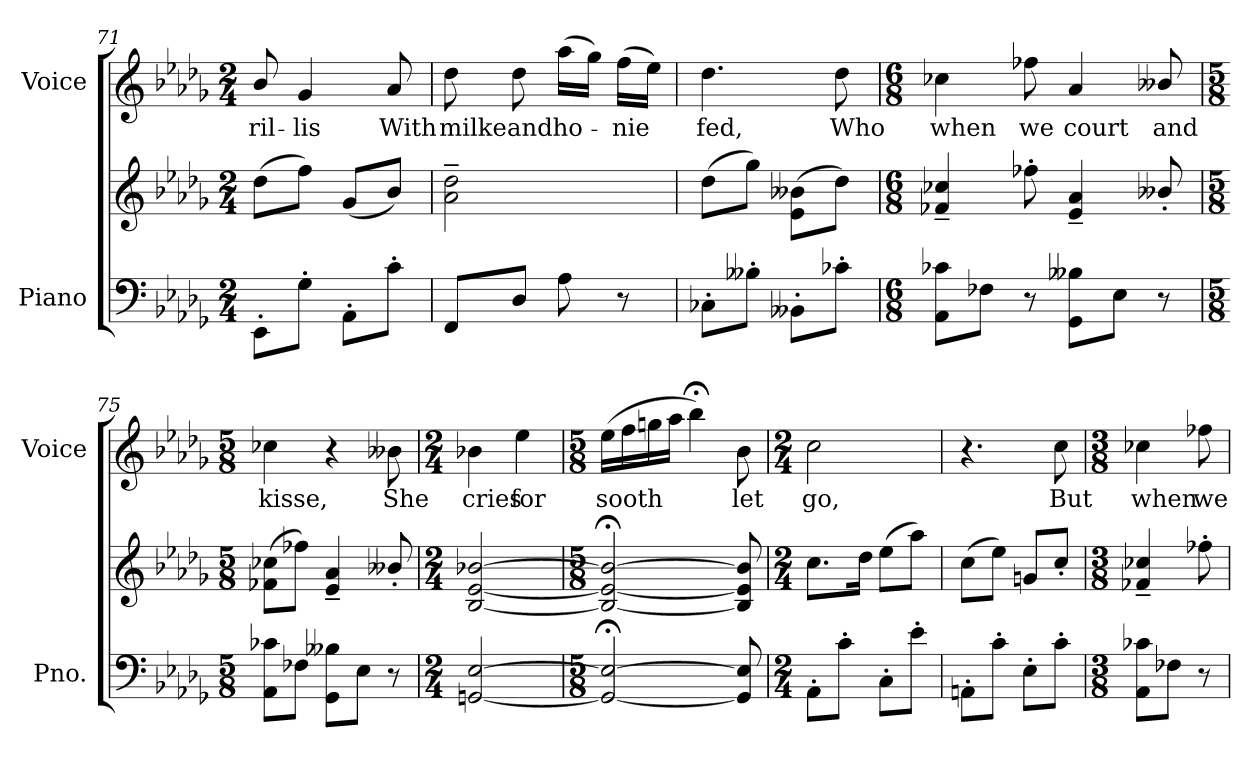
**kern	**kern	**kern	**text
*part2	*part2	*part1	*part1
*staff3	*staff2	*staff1	*staff1
*I"Piano	*	*I"Voice	*
*I'Pno.	*	*I'Voice	*
*clefF4	*clefG2	*clefG2	*
*k[b-e-a-d-g-]	*k[b-e-a-d-g-]	*k[b-e-a-d-g-]	*
*D-:	*D-:	*D-:	*
*M2/4	*M2/4	*M2/4	*
=71	=71	=71	=71
!	!	!	!LO:LY:b:color=#000000
8EE-'i\L	(8dd-i\L	8b-i/	-ril-
!	!	!	!LO:LY:b:color=#000000
8G-'i\J	8ffi\J)	4g-i/	-lis
8AA-'i\L	(8g-i/L	.	.
!	!	!	!LO:LY:b:color=#000000
8c'i\J	8b-i/J)	8a-i/	With
!!LO:PB:g=z
=72	=72	=72	=72
!	!	!	!LO:LY:b:color=#000000
8FFi/L	2a-i\~ 2dd-i~	8dd-i\	milke
!	!	!	!LO:LY:b:color=#000000
8D-i/J	.	8dd-i\	and
!	!	!	!LO:LY:b:color=#000000
8A-i\	.	(16aa-i\LL	ho-
.	.	16gg-i\JJ)	.
!	!	!	!LO:LY:b:color=#000000
8r	.	(16ffi\LL	-nie
.	.	16ee-i\JJ)	.
=73	=73	=73	=73
!	!	!	!LO:LY:b:color=#000000
8C-X'i\L	(8dd-i\L	4.dd-i\	fed,
8B--X'i\J	8gg-i\J)	.	.
8BB--X'i\L	(8e-i\ 8b--XiL	.	.
!	!	!	!LO:LY:b:color=#000000
8c-X'i\J	8dd-i\J)	8dd-i\	Who
=74	=74	=74	=74
*M6/8	*M6/8	*M6/8	*
!	!	!	!LO:LY:b:color=#000000
8AA-i\ 8c-XiL	4f-Xi/~ 4cc-Xi~	4cc-Xi\	when
8F-Xi\J	.	.	.
!	!	!	!LO:LY:b:color=#000000
8r	8ff-X'i\	8ff-Xi\	we
!	!	!	!LO:LY:b:color=#000000
8GG-i\ 8B--XiL	4e-i/~ 4a-i~	4a-i/	court
8E-i\J	.	.	.
!	!	!	!LO:LY:b:color=#000000
8r	8b--X'i/	8b--Xi/	and
=75	=75	=75	=75
*M5/8	*M5/8	*M5/8	*
!	!	!	!LO:LY:b:color=#000000
8AA-i\ 8c-XiL	(8f-Xi\ 8cc-XiL	4cc-Xi\	kisse,
8F-Xi\J	8ff-Xi\J)	.	.
8GG-i\ 8B--XiL	4e-i/~ 4a-i~	4r	.
8E-i\J	.	.	.
!	!	!	!LO:LY:b:color=#000000
8r	8b--X'i/	8b--Xi\	She
!!LO:LB:g=z
=76	=76	=76	=76
*M2/4	*M2/4	*M2/4	*
!	!	!	!LO:LY:b:color=#000000
[<2GGni/ [>2E-i	[<2B-i/ [<2e-i [>2b-Xi	4b-Xi\	cries
!	!	!	!LO:LY:b:color=#000000
.	.	4ee-i\	for
=77	=77	=77	=77
*M5/8	*M5/8	*M5/8	*
!	!	!	!LO:LY:b:color=#000000
2GGi/_<; 2E-i_>;	2B-i/_<; 2e-i_<; 2b-i_>;	(16ee-i\LL	sooth
.	.	16ffi\	.
.	.	16ggni\	.
.	.	16aa-i\JJ	.
.	.	4bb-;i\)	.
!	!	!	!LO:LY:b:color=#000000
8GGi/] 8E-i]	8B-i/] 8e-i] 8b-i]	8b-i\	let
=78	=78	=78	=78
*M2/4	*M2/4	*M2/4	*
!	!	!	!LO:LY:b:color=#000000
8AA-'i\L	8.cci\L	2cci\	go,
8c'i\J	.	.	.
.	16dd-i\Jk	.	.
8C'i\L	(8ee-i\L	.	.
8e-'i\J	8aa-i\J)	.	.
=79	=79	=79	=79
8AAn'i\L	(8cci\L	4.r	.
8c'i\J	8ee-i\J)	.	.
8E-'i\L	8gni/L	.	.
!	!	!	!LO:LY:b:color=#000000
8c'i\J	8cc'i/J	8cci\	But
!!LO:LB:g=z
=80	=80	=80	=80
*M3/8	*M3/8	*M3/8	*
!	!	!	!LO:LY:b:color=#000000
8AA-i\ 8c-XiL	4f-Xi/~ 4cc-Xi~	4cc-Xi\	when
8F-Xi\J	.	.	.
!	!	!	!LO:LY:b:color=#000000
8r	8ff-X'i\	8ff-Xi\	we
=	=	=	=
*-	*-	*-	*-
